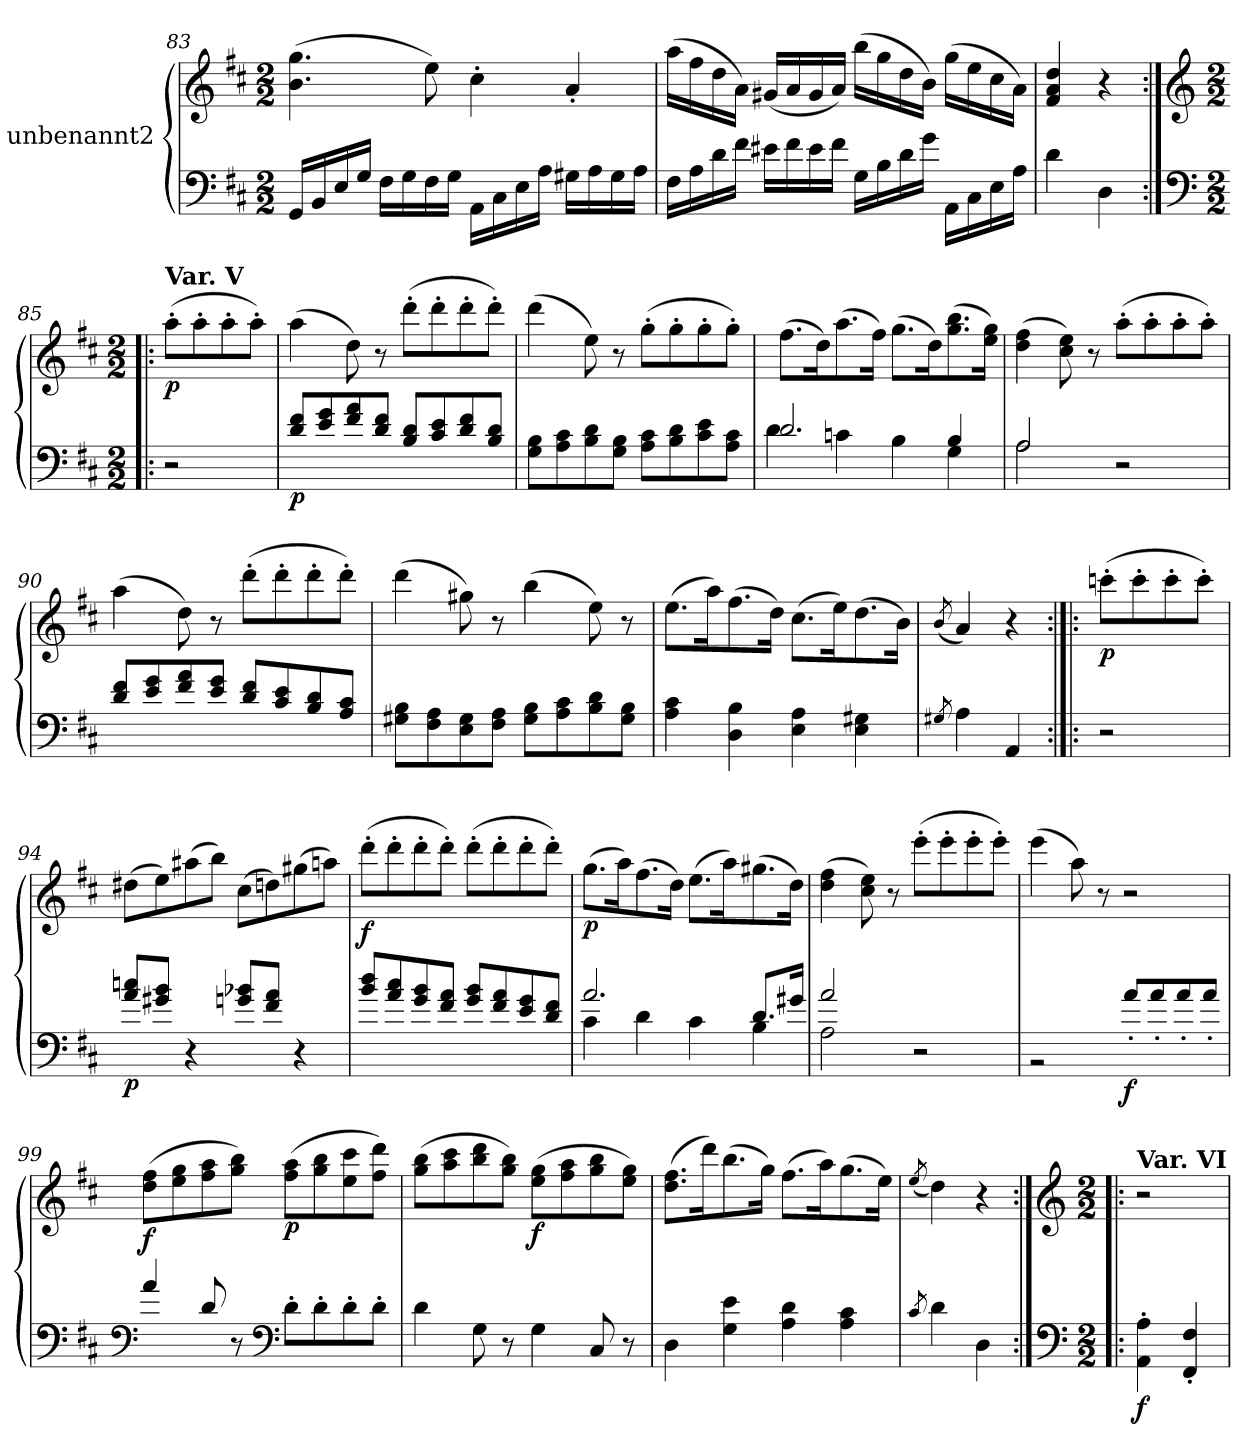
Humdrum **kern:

**kern	**kern	**dynam
*part1	*part1	*part1
*staff2	*staff1	*staff1/2
*I"unbenannt2	*	*
*clefF4	*clefG2	*
*k[f#c#]	*k[f#c#]	*
*M2/2	*M2/2	*
=83	=83	=83
*	*^	*
16GG/LL	(<4.b\ 4.gg\	2.ryy	.
16BB/	.	.	.
16E/	.	.	.
16G/JJ	.	.	.
16F#\LL	.	.	.
16G\	.	.	.
16F#\	8ee\)	.	.
16G\JJ	.	.	.
16AA\LL	4cc#'\	.	.
16C#\	.	.	.
16E\	.	.	.
16A\JJ	.	.	.
16G#X\LL	4ryy	4a'/	.
16A\	.	.	.
16G#\	.	.	.
16A\JJ	.	.	.
=84	=84	=84	=84
16F#\LL	(<16aa\LL	4ryy	.
16A\	16ff#\	.	.
16d\	16dd\	.	.
16f#\JJ	16a\JJ)	.	.
16e#X\LL	4ryy	(>16g#X/LL	.
16f#\	.	16a/	.
16e#\	.	16g#/	.
16f#\JJ	.	16a/JJ)	.
16G\LL	(<16bb\LL	2ryy	.
16B\	16gg\	.	.
16d\	16dd\	.	.
16g\JJ	16b\JJ)	.	.
16AA\LL	(<16gg\LL	.	.
16C#\	16ee\	.	.
16E\	16cc#\	.	.
16A\JJ	16a\JJ)	.	.
*	*v	*v	*
=85	=85	=85
4d\	4f#/ 4a/ 4dd/	.
4D\	4r	.
!!LO:LB:g=z
=85X10:|!|:	=85X10:|!|:	=85X10:|!|:
*clefF4	*clefG2	*
*M2/2	*M2/2	*
*^	*	*
!	!	!LO:TX:a:B:t=Var. V	!
!	!	!	!LO:DY:b
2ryy	2r	(>8aa'\L	p
.	.	8aa'\	.
.	.	8aa'\	.
.	.	8aa'\J)	.
=86	=86	=86	=86
!	!	!	!LO:DY:b=2
1ryy	8d/ 8f#/L	(>4aa\	p
.	8e/ 8g/	.	.
.	8f#/ 8a/	8dd\)	.
.	8d/ 8f#/J	8r	.
.	8B/ 8d/L	(>8ddd'\L	.
.	8c#/ 8e/	8ddd'\	.
.	8d/ 8f#/	8ddd'\	.
.	8B/ 8d/J	8ddd'\J)	.
*v	*v	*	*
=87	=87	=87
8G\ 8B\L	(>4ddd\	.
8A\ 8c#\	.	.
8B\ 8d\	8ee\)	.
8G\ 8B\J	8r	.
8A\ 8c#\L	(>8gg'\L	.
8B\ 8d\	8gg'\	.
8c#\ 8e\	8gg'\	.
8A\ 8c#\J	8gg'\J)	.
=88	=88	=88
*^	*	*
2.d/	4d\	(>8.ff#\L	.
.	.	16dd\K)	.
.	4cn\	(>8.aa\	.
.	.	16ff#\Jk)	.
.	4B\	(>8.gg\L	.
.	.	16dd\K)	.
4B/	4G\	(>8.gg\ 8.bb\	.
.	.	16ee\ 16gg\Jk)	.
!!LO:LB:g=z
=89	=89	=89	=89
2A/	2A\	(>4dd\ 4ff#\	.
.	.	8cc#\ 8ee\)	.
.	.	8r	.
2ryy	2r	(>8aa'\L	.
.	.	8aa'\	.
.	.	8aa'\	.
.	.	8aa'\J)	.
=90	=90	=90	=90
1ryy	8d/ 8f#/L	(>4aa\	.
.	8e/ 8g/	.	.
.	8f#/ 8a/	8dd\)	.
.	8e/ 8g/J	8r	.
.	8d/ 8f#/L	(>8ddd'\L	.
.	8c#/ 8e/	8ddd'\	.
.	8B/ 8d/	8ddd'\	.
.	8A/ 8c#/J	8ddd'\J)	.
*v	*v	*	*
=91	=91	=91
8G#X\ 8B\L	(>4ddd\	.
8F#\ 8A\	.	.
8E\ 8G#\	8gg#X\)	.
8F#\ 8A\J	8r	.
8G#\ 8B\L	(>4bb\	.
8A\ 8c#\	.	.
8B\ 8d\	8ee\)	.
8G#\ 8B\J	8r	.
!!LO:PB:g=z
=92	=92	=92
4A\ 4c#\	(>8.ee\L	.
.	16aa\K)	.
4D\ 4B\	(>8.ff#\	.
.	16dd\Jk)	.
4E\ 4A\	(>8.cc#\L	.
.	16ee\K)	.
4E\ 4G#X\	(>8.dd\	.
.	16b\Jk)	.
=93	=93	=93
8qG#X/	(<8qb/	.
4A\	4a/)	.
4AA/	4r	.
=93X11:|!|:	=93X11:|!|:	=93X11:|!|:
!	!	!LO:DY:b
2r	(>8cccn'\L	p
.	8ccc'\	.
.	8ccc'\	.
.	8ccc'\J)	.
=94	=94	=94
!	!	!LO:DY:b=2
8a/ 8ccn/L	(>8dd#X\L	p
8g#X/ 8b/J	8ee\)	.
4r	(>8aa#X\	.
.	8bb\J)	.
8gn/ 8b-X/L	(>8cc#\L	.
8f#/ 8a/J	8ddn\)	.
4r	(>8gg#X\	.
.	8aan\J)	.
=95	=95	=95
!	!	!LO:DY:b
8b/ 8dd/L	(>8ddd'\L	f
8a/ 8cc#/	8ddd'\	.
8g/ 8b/	8ddd'\	.
8f#/ 8a/J	8ddd'\J)	.
8g/ 8b/L	(>8ddd'\L	.
8f#/ 8a/	8ddd'\	.
8e/ 8g/	8ddd'\	.
8d/ 8f#/J	8ddd'\J)	.
!!LO:LB:g=z
=96	=96	=96
*^	*	*
!	!	!	!LO:DY:b
2.a/	4c#\	(>8.gg\L	p
.	.	16aa\K)	.
.	4d\	(>8.ff#\	.
.	.	16dd\Jk)	.
.	4c#\	(>8.ee\L	.
.	.	16aa\K)	.
8.d/L	4B\	(>8.gg#X\	.
16g#X/Jk	.	16dd\Jk)	.
=97	=97	=97	=97
2a/	2A\	(>4dd\ 4ff#\	.
.	.	8cc#\ 8ee\)	.
.	.	8r	.
2r	2ryy	(>8eee'\L	.
.	.	8eee'\	.
.	.	8eee'\	.
.	.	8eee'\J)	.
=98	=98	=98	=98
1ryy	2r	(>4eee\	.
.	.	8aa\)	.
.	.	8r	.
!	!	!	!LO:DY:b=2
.	8a'/L	2r	f
.	8a'/	.	.
.	8a'/	.	.
.	8a'/J	.	.
!!LO:LB:g=z
=99	=99	=99	=99
!	!	!	!LO:DY:b
*v	*v	*	*
4a/	(>8dd\ 8ff#\L	f
.	8ee\ 8gg\	.
8d/	8ff#\ 8aa\	.
8r	8gg\ 8bb\J)	.
*clefF4	*	*
!	!	!LO:DY:b
8d'\L	(>8ff#\ 8aa\L	p
8d'\	8gg\ 8bb\	.
8d'\	8ee\ 8ccc#\	.
8d'\J	8ff#\ 8ddd\J)	.
=100	=100	=100
4d\	(>8gg\ 8bb\L	.
.	8aa\ 8ccc#\	.
8G\	8bb\ 8ddd\	.
8r	8gg\ 8bb\J)	.
!	!	!LO:DY:b
4G\	(>8ee\ 8gg\L	f
.	8ff#\ 8aa\	.
8C#/	8gg\ 8bb\	.
8r	8ee\ 8gg\J)	.
=101	=101	=101
4D\	(>8.dd\ 8.ff#\L	.
.	16ddd\K)	.
4G\ 4e\	(>8.bb\	.
.	16gg\Jk)	.
4A\ 4d\	(>8.ff#\L	.
.	16aa\K)	.
4A\ 4c#\	(>8.gg\	.
.	16ee\Jk)	.
=102	=102	=102
8qc#/	(<8qee/	.
4d\	4dd\)	.
4D\	4r	.
!!LO:LB:g=z
=102X12:|!|:	=102X12:|!|:	=102X12:|!|:
*clefF4	*clefG2	*
*M2/2	*M2/2	*
!	!LO:TX:a:B:t=Var. VI	!
!	!	!LO:DY:b=2
4AA\' 4A\'	2r	f
4FF#/' 4F#/'	.	.
=	=	=
*-	*-	*-
